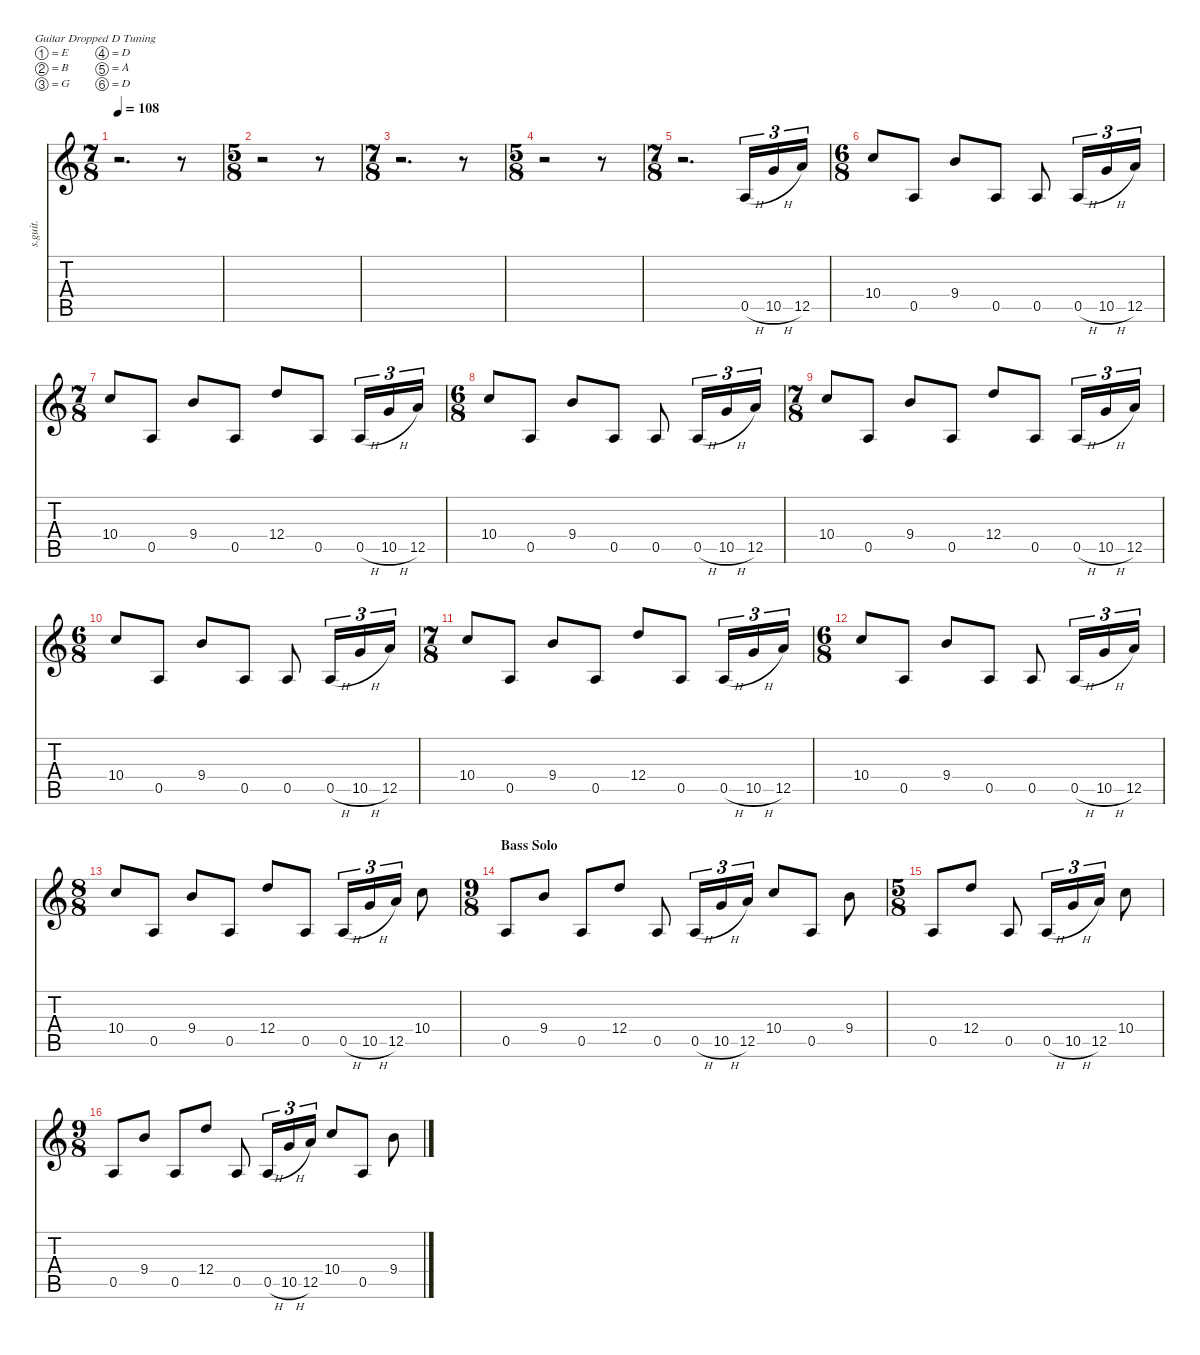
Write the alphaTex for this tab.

\defaultSystemsLayout 4
\hideDynamics
\bracketExtendMode nobrackets
\track ("Adam Jones (Guitar II)" "s.guit.") {instrument distortionguitar}
\staff {score tabs}
\tuning (E4 B3 G3 D3 A2 D2)
\ts (7 8)
\beaming (8 2 2 2 2)
\tempo 108
\clef g2
\ks c
r.2{d dy f} r.8 |
\ts (5 8)
\beaming (8 2 2 2 2)
r.2 r.8 |
\ts (7 8)
\beaming (8 2 2 2 2)
r.2{d} r.8 |
\ts (5 8)
\beaming (8 2 2 2 2)
r.2 r.8 |
\ts (7 8)
\beaming (8 2 2 2 2)
r.2{d} 0.5{h}.16{tu (3 2) lyrics (0 "") lyrics (1 "") lyrics (2 "") lyrics (3 "") lyrics (4 "")} 10.5{h}.16{tu (3 2) lyrics (0 "") lyrics (1 "") lyrics (2 "") lyrics (3 "") lyrics (4 "")} 12.5.16{tu (3 2) lyrics (0 "") lyrics (1 "") lyrics (2 "") lyrics (3 "") lyrics (4 "")} |
\ts (6 8)
\beaming (8 2 2 2 2)
10.4.8{lyrics (0 "") lyrics (1 "") lyrics (2 "") lyrics (3 "") lyrics (4 "")} 0.5.8{lyrics (0 "") lyrics (1 "") lyrics (2 "") lyrics (3 "") lyrics (4 "")} 9.4.8{lyrics (0 "") lyrics (1 "") lyrics (2 "") lyrics (3 "") lyrics (4 "")} 0.5.8{lyrics (0 "") lyrics (1 "") lyrics (2 "") lyrics (3 "") lyrics (4 "")} 0.5.8{lyrics (0 "") lyrics (1 "") lyrics (2 "") lyrics (3 "") lyrics (4 "")} 0.5{h}.16{tu (3 2) lyrics (0 "") lyrics (1 "") lyrics (2 "") lyrics (3 "") lyrics (4 "")} 10.5{h}.16{tu (3 2) lyrics (0 "") lyrics (1 "") lyrics (2 "") lyrics (3 "") lyrics (4 "")} 12.5.16{tu (3 2) lyrics (0 "") lyrics (1 "") lyrics (2 "") lyrics (3 "") lyrics (4 "")} |
\ts (7 8)
\beaming (8 2 2 2 2)
10.4.8{lyrics (0 "") lyrics (1 "") lyrics (2 "") lyrics (3 "") lyrics (4 "")} 0.5.8{lyrics (0 "") lyrics (1 "") lyrics (2 "") lyrics (3 "") lyrics (4 "")} 9.4.8{lyrics (0 "") lyrics (1 "") lyrics (2 "") lyrics (3 "") lyrics (4 "")} 0.5.8{lyrics (0 "") lyrics (1 "") lyrics (2 "") lyrics (3 "") lyrics (4 "")} 12.4.8{lyrics (0 "") lyrics (1 "") lyrics (2 "") lyrics (3 "") lyrics (4 "")} 0.5.8{lyrics (0 "") lyrics (1 "") lyrics (2 "") lyrics (3 "") lyrics (4 "")} 0.5{h}.16{tu (3 2) lyrics (0 "") lyrics (1 "") lyrics (2 "") lyrics (3 "") lyrics (4 "")} 10.5{h}.16{tu (3 2) lyrics (0 "") lyrics (1 "") lyrics (2 "") lyrics (3 "") lyrics (4 "")} 12.5.16{tu (3 2) lyrics (0 "") lyrics (1 "") lyrics (2 "") lyrics (3 "") lyrics (4 "")} |
\ts (6 8)
\beaming (8 2 2 2 2)
10.4.8{lyrics (0 "") lyrics (1 "") lyrics (2 "") lyrics (3 "") lyrics (4 "")} 0.5.8{lyrics (0 "") lyrics (1 "") lyrics (2 "") lyrics (3 "") lyrics (4 "")} 9.4.8{lyrics (0 "") lyrics (1 "") lyrics (2 "") lyrics (3 "") lyrics (4 "")} 0.5.8{lyrics (0 "") lyrics (1 "") lyrics (2 "") lyrics (3 "") lyrics (4 "")} 0.5.8{lyrics (0 "") lyrics (1 "") lyrics (2 "") lyrics (3 "") lyrics (4 "")} 0.5{h}.16{tu (3 2) lyrics (0 "") lyrics (1 "") lyrics (2 "") lyrics (3 "") lyrics (4 "")} 10.5{h}.16{tu (3 2) lyrics (0 "") lyrics (1 "") lyrics (2 "") lyrics (3 "") lyrics (4 "")} 12.5.16{tu (3 2) lyrics (0 "") lyrics (1 "") lyrics (2 "") lyrics (3 "") lyrics (4 "")} |
\ts (7 8)
\beaming (8 2 2 2 2)
10.4.8{lyrics (0 "") lyrics (1 "") lyrics (2 "") lyrics (3 "") lyrics (4 "")} 0.5.8{lyrics (0 "") lyrics (1 "") lyrics (2 "") lyrics (3 "") lyrics (4 "")} 9.4.8{lyrics (0 "") lyrics (1 "") lyrics (2 "") lyrics (3 "") lyrics (4 "")} 0.5.8{lyrics (0 "") lyrics (1 "") lyrics (2 "") lyrics (3 "") lyrics (4 "")} 12.4.8{lyrics (0 "") lyrics (1 "") lyrics (2 "") lyrics (3 "") lyrics (4 "")} 0.5.8{lyrics (0 "") lyrics (1 "") lyrics (2 "") lyrics (3 "") lyrics (4 "")} 0.5{h}.16{tu (3 2) lyrics (0 "") lyrics (1 "") lyrics (2 "") lyrics (3 "") lyrics (4 "")} 10.5{h}.16{tu (3 2) lyrics (0 "") lyrics (1 "") lyrics (2 "") lyrics (3 "") lyrics (4 "")} 12.5.16{tu (3 2) lyrics (0 "") lyrics (1 "") lyrics (2 "") lyrics (3 "") lyrics (4 "")} |
\ts (6 8)
\beaming (8 2 2 2 2)
10.4.8{lyrics (0 "") lyrics (1 "") lyrics (2 "") lyrics (3 "") lyrics (4 "")} 0.5.8{lyrics (0 "") lyrics (1 "") lyrics (2 "") lyrics (3 "") lyrics (4 "")} 9.4.8{lyrics (0 "") lyrics (1 "") lyrics (2 "") lyrics (3 "") lyrics (4 "")} 0.5.8{lyrics (0 "") lyrics (1 "") lyrics (2 "") lyrics (3 "") lyrics (4 "")} 0.5.8{lyrics (0 "") lyrics (1 "") lyrics (2 "") lyrics (3 "") lyrics (4 "")} 0.5{h}.16{tu (3 2) lyrics (0 "") lyrics (1 "") lyrics (2 "") lyrics (3 "") lyrics (4 "")} 10.5{h}.16{tu (3 2) lyrics (0 "") lyrics (1 "") lyrics (2 "") lyrics (3 "") lyrics (4 "")} 12.5.16{tu (3 2) lyrics (0 "") lyrics (1 "") lyrics (2 "") lyrics (3 "") lyrics (4 "")} |
\ts (7 8)
\beaming (8 2 2 2 2)
10.4.8{lyrics (0 "") lyrics (1 "") lyrics (2 "") lyrics (3 "") lyrics (4 "")} 0.5.8{lyrics (0 "") lyrics (1 "") lyrics (2 "") lyrics (3 "") lyrics (4 "")} 9.4.8{lyrics (0 "") lyrics (1 "") lyrics (2 "") lyrics (3 "") lyrics (4 "")} 0.5.8{lyrics (0 "") lyrics (1 "") lyrics (2 "") lyrics (3 "") lyrics (4 "")} 12.4.8{lyrics (0 "") lyrics (1 "") lyrics (2 "") lyrics (3 "") lyrics (4 "")} 0.5.8{lyrics (0 "") lyrics (1 "") lyrics (2 "") lyrics (3 "") lyrics (4 "")} 0.5{h}.16{tu (3 2) lyrics (0 "") lyrics (1 "") lyrics (2 "") lyrics (3 "") lyrics (4 "")} 10.5{h}.16{tu (3 2) lyrics (0 "") lyrics (1 "") lyrics (2 "") lyrics (3 "") lyrics (4 "")} 12.5.16{tu (3 2) lyrics (0 "") lyrics (1 "") lyrics (2 "") lyrics (3 "") lyrics (4 "")} |
\ts (6 8)
\beaming (8 2 2 2 2)
10.4.8{lyrics (0 "") lyrics (1 "") lyrics (2 "") lyrics (3 "") lyrics (4 "")} 0.5.8{lyrics (0 "") lyrics (1 "") lyrics (2 "") lyrics (3 "") lyrics (4 "")} 9.4.8{lyrics (0 "") lyrics (1 "") lyrics (2 "") lyrics (3 "") lyrics (4 "")} 0.5.8{lyrics (0 "") lyrics (1 "") lyrics (2 "") lyrics (3 "") lyrics (4 "")} 0.5.8{lyrics (0 "") lyrics (1 "") lyrics (2 "") lyrics (3 "") lyrics (4 "")} 0.5{h}.16{tu (3 2) lyrics (0 "") lyrics (1 "") lyrics (2 "") lyrics (3 "") lyrics (4 "")} 10.5{h}.16{tu (3 2) lyrics (0 "") lyrics (1 "") lyrics (2 "") lyrics (3 "") lyrics (4 "")} 12.5.16{tu (3 2) lyrics (0 "") lyrics (1 "") lyrics (2 "") lyrics (3 "") lyrics (4 "")} |
\ts (8 8)
\beaming (8 2 2 2 2)
10.4.8{lyrics (0 "") lyrics (1 "") lyrics (2 "") lyrics (3 "") lyrics (4 "")} 0.5.8{lyrics (0 "") lyrics (1 "") lyrics (2 "") lyrics (3 "") lyrics (4 "")} 9.4.8{lyrics (0 "") lyrics (1 "") lyrics (2 "") lyrics (3 "") lyrics (4 "")} 0.5.8{lyrics (0 "") lyrics (1 "") lyrics (2 "") lyrics (3 "") lyrics (4 "")} 12.4.8{lyrics (0 "") lyrics (1 "") lyrics (2 "") lyrics (3 "") lyrics (4 "")} 0.5.8{lyrics (0 "") lyrics (1 "") lyrics (2 "") lyrics (3 "") lyrics (4 "")} 0.5{h}.16{tu (3 2) lyrics (0 "") lyrics (1 "") lyrics (2 "") lyrics (3 "") lyrics (4 "")} 10.5{h}.16{tu (3 2) lyrics (0 "") lyrics (1 "") lyrics (2 "") lyrics (3 "") lyrics (4 "")} 12.5.16{tu (3 2) lyrics (0 "") lyrics (1 "") lyrics (2 "") lyrics (3 "") lyrics (4 "")} 10.4.8{lyrics (0 "") lyrics (1 "") lyrics (2 "") lyrics (3 "") lyrics (4 "")} |
\ts (9 8)
\beaming (8 2 2 2 2)
\section ("" "Bass Solo")
0.5.8{lyrics (0 "") lyrics (1 "") lyrics (2 "") lyrics (3 "") lyrics (4 "")} 9.4.8{lyrics (0 "") lyrics (1 "") lyrics (2 "") lyrics (3 "") lyrics (4 "")} 0.5.8{lyrics (0 "") lyrics (1 "") lyrics (2 "") lyrics (3 "") lyrics (4 "")} 12.4.8{lyrics (0 "") lyrics (1 "") lyrics (2 "") lyrics (3 "") lyrics (4 "")} 0.5.8{lyrics (0 "") lyrics (1 "") lyrics (2 "") lyrics (3 "") lyrics (4 "")} 0.5{h}.16{tu (3 2) lyrics (0 "") lyrics (1 "") lyrics (2 "") lyrics (3 "") lyrics (4 "")} 10.5{h}.16{tu (3 2) lyrics (0 "") lyrics (1 "") lyrics (2 "") lyrics (3 "") lyrics (4 "")} 12.5.16{tu (3 2) lyrics (0 "") lyrics (1 "") lyrics (2 "") lyrics (3 "") lyrics (4 "")} 10.4.8{lyrics (0 "") lyrics (1 "") lyrics (2 "") lyrics (3 "") lyrics (4 "")} 0.5.8{lyrics (0 "") lyrics (1 "") lyrics (2 "") lyrics (3 "") lyrics (4 "")} 9.4.8{lyrics (0 "") lyrics (1 "") lyrics (2 "") lyrics (3 "") lyrics (4 "")} |
\ts (5 8)
\beaming (8 2 2 2 2)
0.5.8{lyrics (0 "") lyrics (1 "") lyrics (2 "") lyrics (3 "") lyrics (4 "")} 12.4.8{lyrics (0 "") lyrics (1 "") lyrics (2 "") lyrics (3 "") lyrics (4 "")} 0.5.8{lyrics (0 "") lyrics (1 "") lyrics (2 "") lyrics (3 "") lyrics (4 "")} 0.5{h}.16{tu (3 2) lyrics (0 "") lyrics (1 "") lyrics (2 "") lyrics (3 "") lyrics (4 "")} 10.5{h}.16{tu (3 2) lyrics (0 "") lyrics (1 "") lyrics (2 "") lyrics (3 "") lyrics (4 "")} 12.5.16{tu (3 2) lyrics (0 "") lyrics (1 "") lyrics (2 "") lyrics (3 "") lyrics (4 "")} 10.4.8{lyrics (0 "") lyrics (1 "") lyrics (2 "") lyrics (3 "") lyrics (4 "")} |
\ts (9 8)
\beaming (8 2 2 2 2)
0.5.8{lyrics (0 "") lyrics (1 "") lyrics (2 "") lyrics (3 "") lyrics (4 "")} 9.4.8{lyrics (0 "") lyrics (1 "") lyrics (2 "") lyrics (3 "") lyrics (4 "")} 0.5.8{lyrics (0 "") lyrics (1 "") lyrics (2 "") lyrics (3 "") lyrics (4 "")} 12.4.8{lyrics (0 "") lyrics (1 "") lyrics (2 "") lyrics (3 "") lyrics (4 "")} 0.5.8{lyrics (0 "") lyrics (1 "") lyrics (2 "") lyrics (3 "") lyrics (4 "")} 0.5{h}.16{tu (3 2) lyrics (0 "") lyrics (1 "") lyrics (2 "") lyrics (3 "") lyrics (4 "")} 10.5{h}.16{tu (3 2) lyrics (0 "") lyrics (1 "") lyrics (2 "") lyrics (3 "") lyrics (4 "")} 12.5.16{tu (3 2) lyrics (0 "") lyrics (1 "") lyrics (2 "") lyrics (3 "") lyrics (4 "")} 10.4.8{lyrics (0 "") lyrics (1 "") lyrics (2 "") lyrics (3 "") lyrics (4 "")} 0.5.8{lyrics (0 "") lyrics (1 "") lyrics (2 "") lyrics (3 "") lyrics (4 "")} 9.4.8{lyrics (0 "") lyrics (1 "") lyrics (2 "") lyrics (3 "") lyrics (4 "")}
